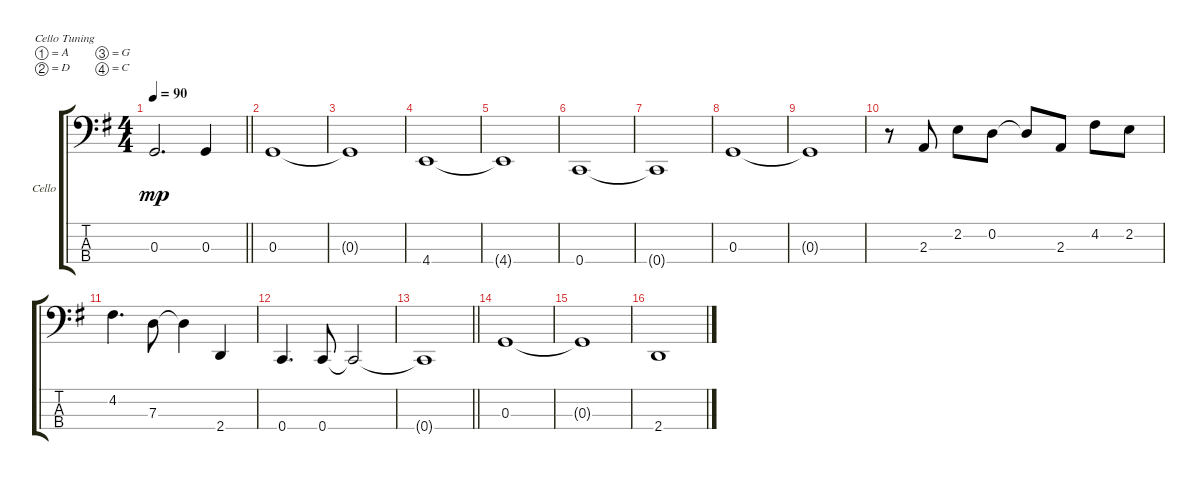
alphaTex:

\defaultSystemsLayout 4
\bracketExtendMode groupsimilarinstruments
\firstSystemTrackNameOrientation horizontal
\otherSystemsTrackNameOrientation horizontal
\track ("Cello" "Cello") {instrument cello}
\staff {score tabs}
\tuning (A3 D3 G2 C2)
\ts (4 4)
\tempo 90
\clef f4
\scale
0.333333
\barLineRight lightlight
\ks g
0.3.2{d dy mp} 0.3.4 |
\scale
0.333333 0.3.1 |
\scale
0.333333 0.3{t}.1 |
\scale
0.333333 4.4.1 |
\scale
0.333333 4.4{t}.1 |
\scale
0.333333 0.4.1 |
\scale
0.333333 0.4{t}.1 |
\scale
0.333333 0.3.1 |
\scale
0.333333 0.3{t}.1 |
\scale
0.333333 r.8 2.3.8 2.2.8 0.2.8 0.2{t}.8 2.3.8 4.2.8 2.2.8 |
\scale
0.333333 4.2.4{d} 7.3.8 7.3{t}.4 2.4.4 |
\scale
0.333333 0.4.4{d} 0.4.8 0.4{t}.2 |
\scale
0.333333
\barLineRight lightlight
0.4{t}.1 |
\scale
0.333333 0.3.1 |
\scale
0.333333 0.3{t}.1 |
\scale
0.333333 2.4.1
